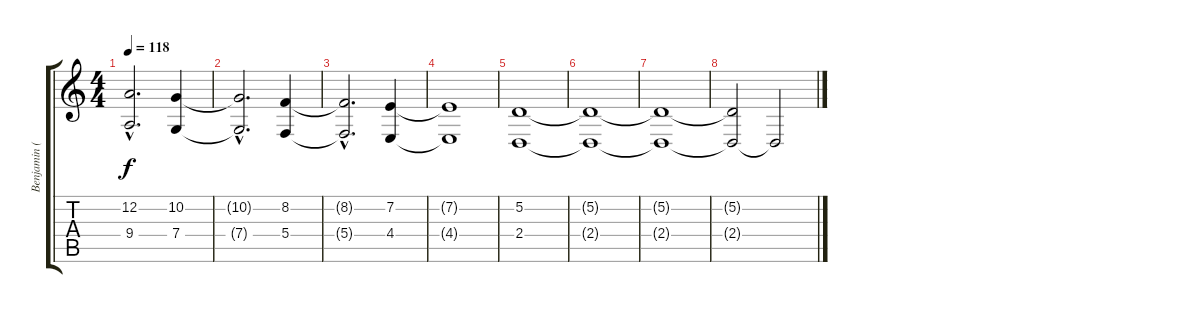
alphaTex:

\track ("Benjamin (KeybMid)" "Benjamin (") {instrument churchorgan}
\staff {score tabs}
\tuning (D4 A3 F3 C3 G2 D2) {hide}
\ts (4 4)
\tempo 118
\clef g2
\ks c
(12.2{hac t} 9.4{hac t}).2{d dy f} (10.2 7.4).4 |
(10.2{hac t} 7.4{hac t}).2{d} (8.2 5.4).4 |
(8.2{hac t} 5.4{hac t}).2{d} (7.2 4.4).4 |
(7.2{t} 4.4{t}).1 |
(5.2 2.4).1 |
(5.2{t} 2.4{t}).1 |
(5.2{t} 2.4{t}).1 |
(5.2{t} 2.4{t}).2 2.4{t}.2
